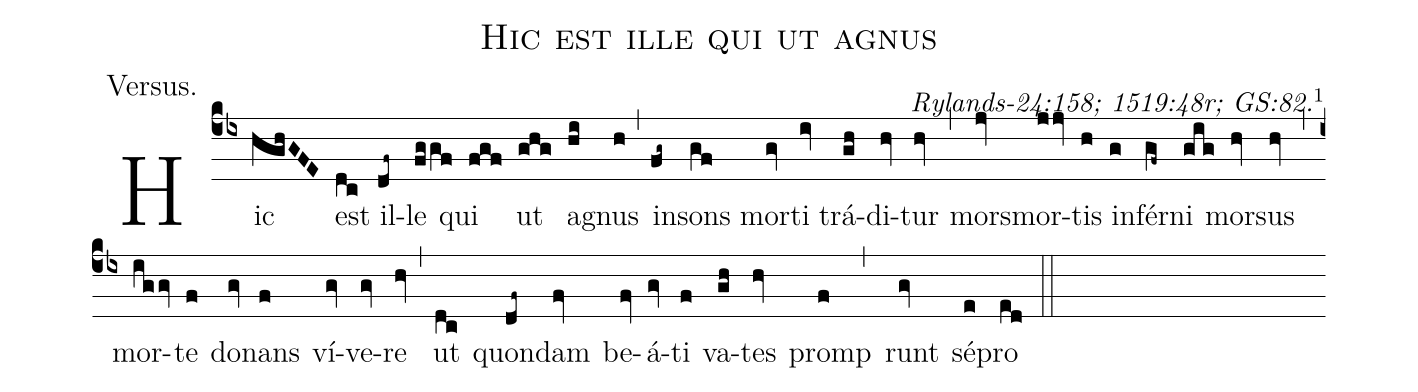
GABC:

name: Hic est ille qui ut agnus;
commentary: Rylands-24:158; 1519:48r; GS:82.\footnote{In Rylands-24:158. `prophétice' is set ED.EF.D.D. In 1519:48r. `nobis jura' is set DF.FG GF.FGAGE.};
annotation: Versus.;
%%
(cb4) Hic(hghGFE) est(dc) il(df~)le(fggf) qui(fgf) ut(ghg) ag(hi)nus(h) (,) in(fg~)sons(gf) mor(gv)ti(iv) trá(gh)di(hv)tur(hv) (,)
mors(jv)mor(jjv)tis(h) in(g)fér(gf~)ni(gig) mor(hv)sus(hv) (,)
mor(iggv)te(f) do(gv)nans(f) ví(gv)ve(gv)re(hv) (,)
ut(dc) quon(df~)dam(fv) be(fv)á(gv)ti(f) va(gh)tes(hv) promp(f) (,)
runt(gv) sé(e)pro(ed) (::)
